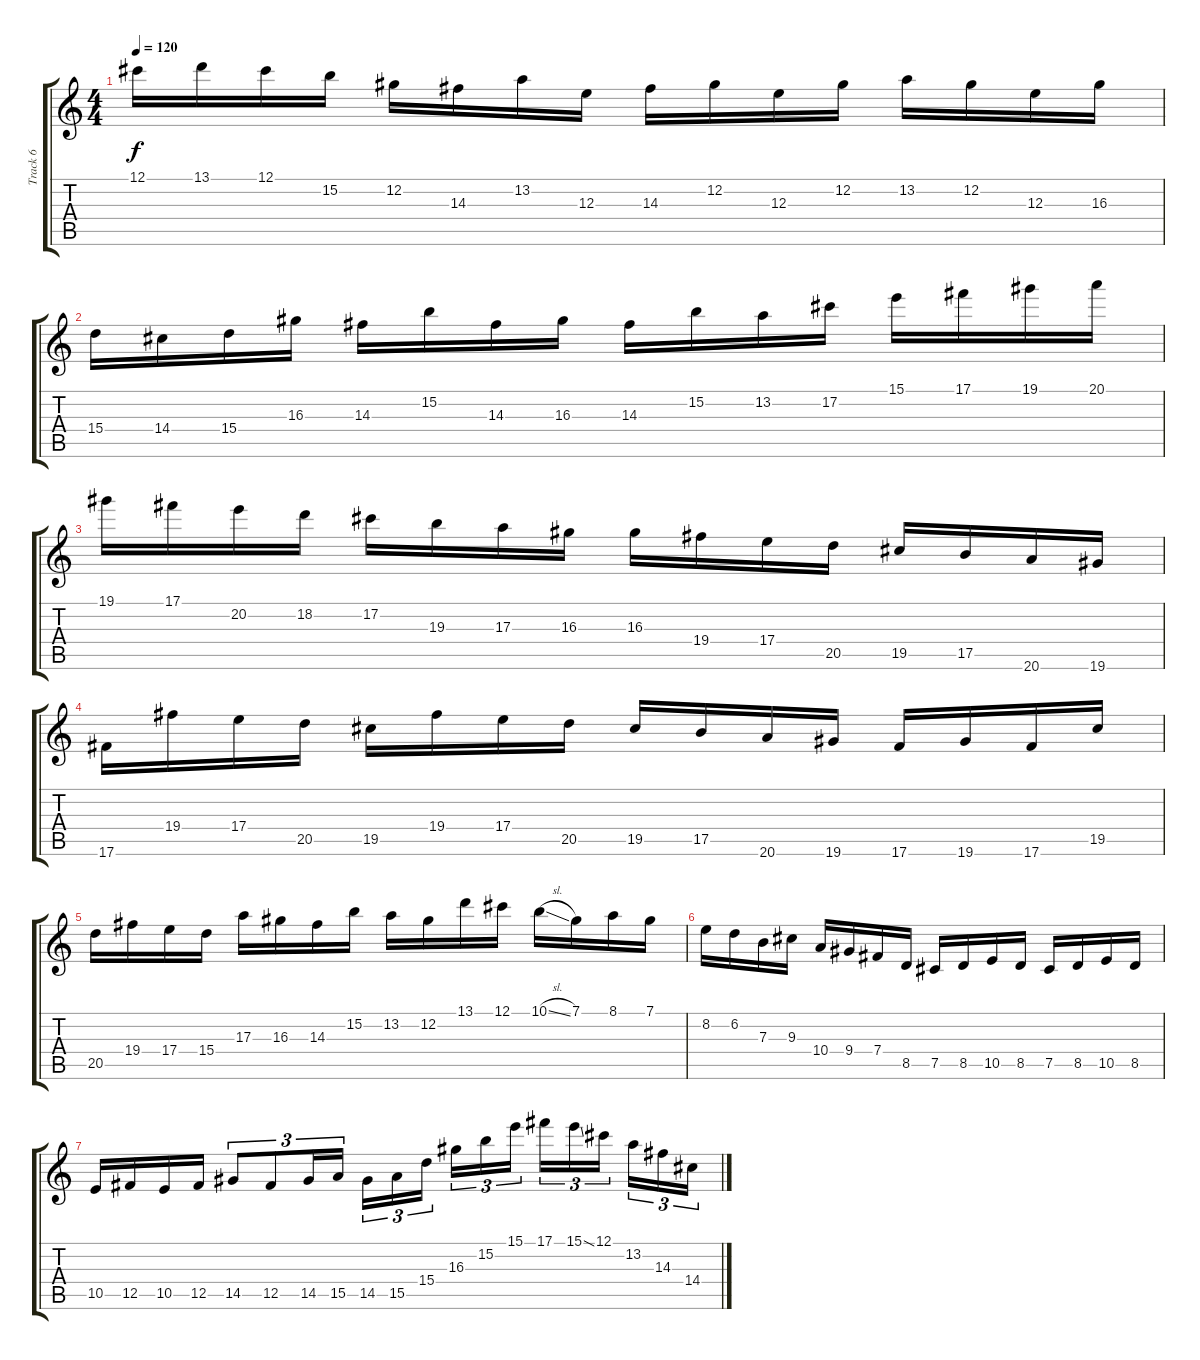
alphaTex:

\track ("Track 6" "Track 6") {instrument electricguitarmuted}
\staff {score tabs}
\tuning (Db4 Ab3 E3 B2 Gb2 Db2) {hide}
\ts (4 4)
\tempo 120
\clef g2
\ks c
12.1.16{dy f} 13.1.16 12.1.16 15.2.16 12.2.16 14.3.16 13.2.16 12.3.16 14.3.16 12.2.16 12.3.16 12.2.16 13.2.16 12.2.16 12.3.16 16.3.16 |
15.4.16 14.4.16 15.4.16 16.3.16 14.3.16 15.2.16 14.3.16 16.3.16 14.3.16 15.2.16 13.2.16 17.2.16 15.1.16 17.1.16 19.1.16 20.1.16 |
19.1.16 17.1.16 20.2.16 18.2.16 17.2.16 19.3.16 17.3.16 16.3.16 16.3.16 19.4.16 17.4.16 20.5.16 19.5.16 17.5.16 20.6.16 19.6.16 |
17.6.16 19.4.16 17.4.16 20.5.16 19.5.16 19.4.16 17.4.16 20.5.16 19.5.16 17.5.16 20.6.16 19.6.16 17.6.16 19.6.16 17.6.16 19.5.16 |
20.5.16 19.4.16 17.4.16 15.4.16 17.3.16 16.3.16 14.3.16 15.2.16 13.2.16 12.2.16 13.1.16 12.1.16 10.1{sl}.16 7.1.16 8.1.16 7.1.16 |
8.2.16 6.2.16 7.3.16 9.3.16 10.4.16 9.4.16 7.4.16 8.5.16 7.5.16 8.5.16 10.5.16 8.5.16 7.5.16 8.5.16 10.5.16 8.5.16 |
10.5.16 12.5.16 10.5.16 12.5.16 14.5.8{tu (3 2)} 12.5.8{tu (3 2)} 14.5.16{tu (3 2)} 15.5.16{tu (3 2)} 14.5.16{tu (3 2)} 15.5.16{tu (3 2)} 15.4.16{tu (3 2) beam splitsecondary} 16.3.16{tu (3 2)} 15.2.16{tu (3 2)} 15.1.16{tu (3 2)} 17.1.16{tu (3 2)} 15.1{ss}.16{tu (3 2)} 12.1.16{tu (3 2) beam splitsecondary} 13.2.16{tu (3 2)} 14.3.16{tu (3 2)} 14.4.16{tu (3 2)}
